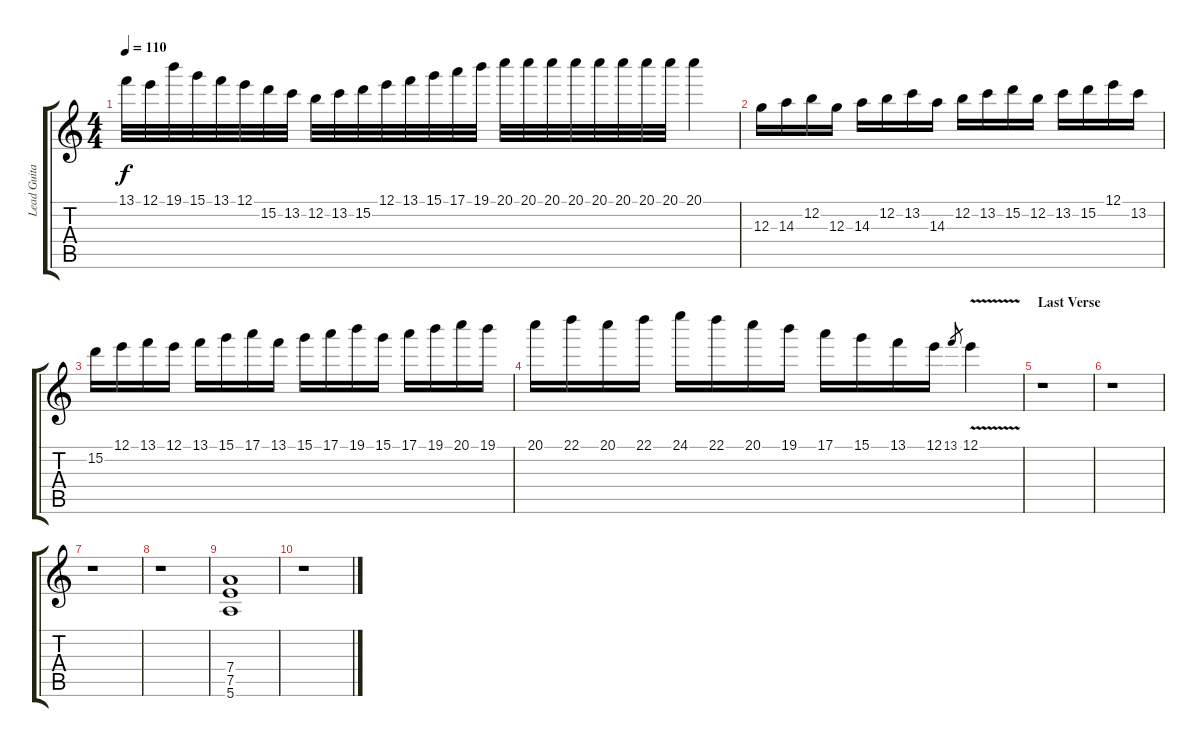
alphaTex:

\track ("Lead Guitar" "Lead Guita") {instrument distortionguitar}
\staff {score tabs}
\tuning (E4 B3 G3 D3 A2 E2) {hide}
\ts (4 4)
\tempo 110
\clef g2
\ks c
13.1.32{dy f} 12.1.32 19.1.32 15.1.32 13.1.32 12.1.32 15.2.32 13.2.32 12.2.32 13.2.32 15.2.32 12.1.32 13.1.32 15.1.32 17.1.32 19.1.32 20.1.32 20.1.32 20.1.32 20.1.32 20.1.32 20.1.32 20.1.32 20.1.32 20.1.4 |
12.3.16 14.3.16 12.2.16 12.3.16 14.3.16 12.2.16 13.2.16 14.3.16 12.2.16 13.2.16 15.2.16 12.2.16 13.2.16 15.2.16 12.1.16 13.2.16 |
15.2.16 12.1.16 13.1.16 12.1.16 13.1.16 15.1.16 17.1.16 13.1.16 15.1.16 17.1.16 19.1.16 15.1.16 17.1.16 19.1.16 20.1.16 19.1.16 |
20.1.16 22.1.16 20.1.16 22.1.16 24.1.16 22.1.16 20.1.16 19.1.16 17.1.16 15.1.16 13.1.16 12.1.16 13.1.8{gr} 12.1{v}.4 |
\section ("" "Last Verse")
r.1 |
r.1 |
r.1 |
r.1 |
(7.4 7.5 5.6).1 |
r.1
